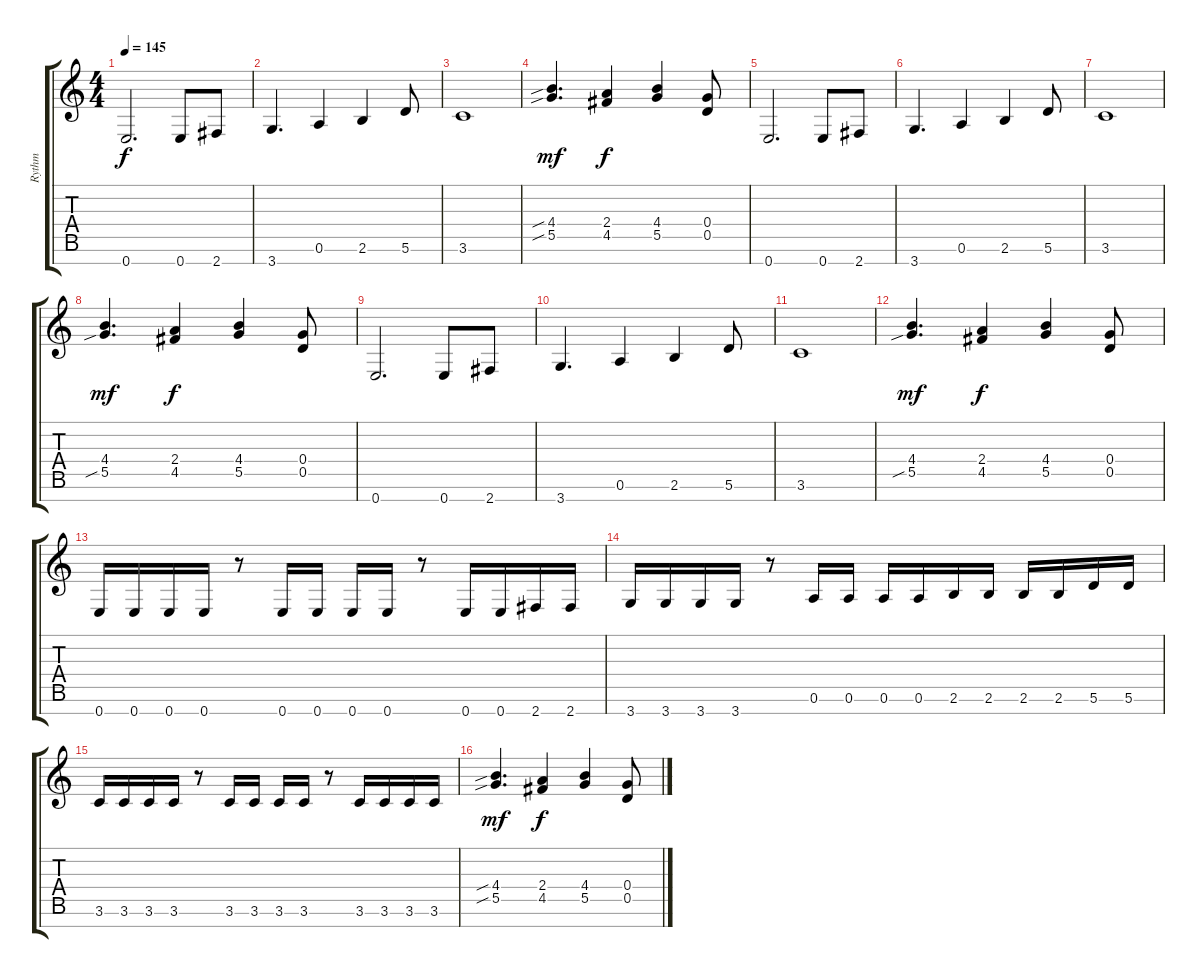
\track ("Rythm" "Rythm") {instrument distortionguitar}
\staff {score tabs}
\tuning (A4 E4 C4 G3 D3 A2 E2) {hide}
\ts (4 4)
\tempo 145
\clef g2
\ks c
0.7.2{d dy f} 0.7.8 2.7.8 |
3.7.4{d} 0.6.4 2.6.4 5.6.8 |
3.6.1 |
(4.4{sib} 5.5{sib}).4{d dy mf} (2.4 4.5).4{dy f} (4.4 5.5).4 (0.4 0.5).8 |
0.7.2{d} 0.7.8 2.7.8 |
3.7.4{d} 0.6.4 2.6.4 5.6.8 |
3.6.1 |
(4.4 5.5{sib}).4{d dy mf} (2.4 4.5).4{dy f} (4.4 5.5).4 (0.4 0.5).8 |
0.7.2{d} 0.7.8 2.7.8 |
3.7.4{d} 0.6.4 2.6.4 5.6.8 |
3.6.1 |
(4.4 5.5{sib}).4{d dy mf} (2.4 4.5).4{dy f} (4.4 5.5).4 (0.4 0.5).8 |
0.7.16 0.7.16 0.7.16 0.7.16 r.8 0.7.16 0.7.16 0.7.16 0.7.16 r.8 0.7.16 0.7.16 2.7.16 2.7.16 |
3.7.16 3.7.16 3.7.16 3.7.16 r.8 0.6.16 0.6.16 0.6.16 0.6.16 2.6.16 2.6.16 2.6.16 2.6.16 5.6.16 5.6.16 |
3.6.16 3.6.16 3.6.16 3.6.16 r.8 3.6.16 3.6.16 3.6.16 3.6.16 r.8 3.6.16 3.6.16 3.6.16 3.6.16 |
(4.4{sib} 5.5{sib}).4{d dy mf} (2.4 4.5).4{dy f} (4.4 5.5).4 (0.4 0.5).8
